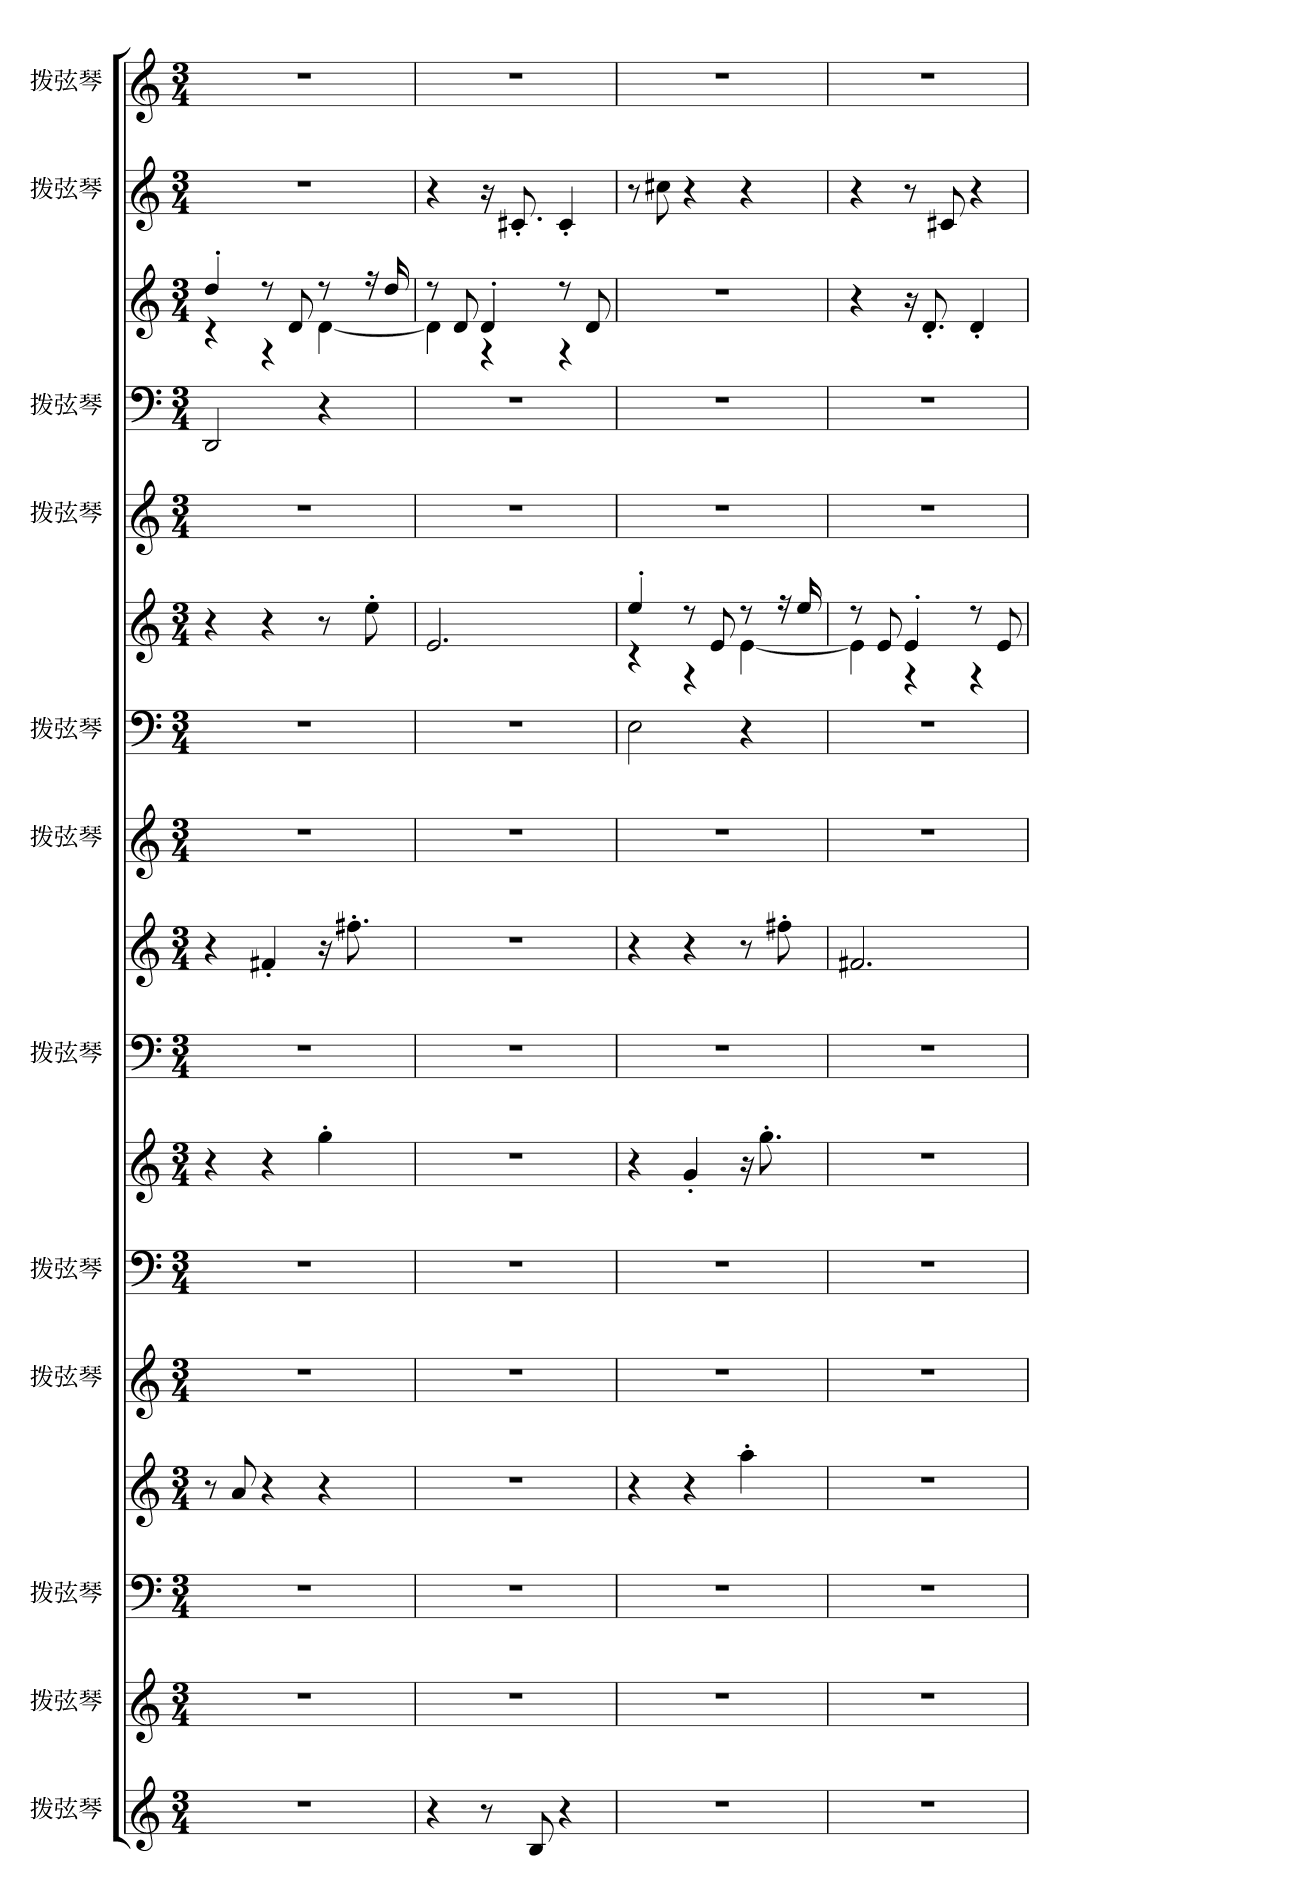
**kern	**kern	**kern	**kern	**kern	**kern	**kern	**kern	**kern	**kern	**kern	**kern	**kern	**kern	**kern	**kern	**kern
*part12	*part11	*part10	*part10	*part9	*part8	*part8	*part7	*part7	*part6	*part5	*part5	*part4	*part3	*part3	*part2	*part1
*staff17	*staff16	*staff15	*staff14	*staff13	*staff12	*staff11	*staff10	*staff9	*staff8	*staff7	*staff6	*staff5	*staff4	*staff3	*staff2	*staff1
*I"拨弦琴	*I"拨弦琴	*I"拨弦琴	*	*I"拨弦琴	*I"拨弦琴	*	*I"拨弦琴	*	*I"拨弦琴	*I"拨弦琴	*	*I"拨弦琴	*I"拨弦琴	*	*I"拨弦琴	*I"拨弦琴
*clefG2	*clefG2	*clefF4	*clefG2	*clefG2	*clefF4	*clefG2	*clefF4	*clefG2	*clefG2	*clefF4	*clefG2	*clefG2	*clefF4	*clefG2	*clefG2	*clefG2
*k[]	*k[]	*k[]	*k[]	*k[]	*k[]	*k[]	*k[]	*k[]	*k[]	*k[]	*k[]	*k[]	*k[]	*k[]	*k[]	*k[]
*M3/4	*M3/4	*M3/4	*M3/4	*M3/4	*M3/4	*M3/4	*M3/4	*M3/4	*M3/4	*M3/4	*M3/4	*M3/4	*M3/4	*M3/4	*M3/4	*M3/4
*MM105	*MM105	*MM105	*MM105	*MM105	*MM105	*MM105	*MM105	*MM105	*MM105	*MM105	*MM105	*MM105	*MM105	*MM105	*MM105	*MM105
=1	=1	=1	=1	=1	=1	=1	=1	=1	=1	=1	=1	=1	=1	=1	=1	=1
*	*	*	*	*	*	*	*	*	*	*	*	*	*	*^	*	*
2.r	2.r	2.r	8r	2.r	2.r	4r	2.r	4r	2.r	2.r	4r	2.r	2DD/	4dd'/	4r	2.r	2.r
.	.	.	8a/	.	.	.	.	.	.	.	.	.	.	.	.	.	.
.	.	.	4r	.	.	4r	.	4f#X'/	.	.	4r	.	.	8r	4r	.	.
.	.	.	.	.	.	.	.	.	.	.	.	.	.	8d/	.	.	.
.	.	.	4r	.	.	4gg'\	.	16r	.	.	8r	.	4r	8r	[4d\	.	.
.	.	.	.	.	.	.	.	8.ff#X'\	.	.	.	.	.	.	.	.	.
.	.	.	.	.	.	.	.	.	.	.	8ee'\	.	.	16r	.	.	.
.	.	.	.	.	.	.	.	.	.	.	.	.	.	16dd/	.	.	.
=2	=2	=2	=2	=2	=2	=2	=2	=2	=2	=2	=2	=2	=2	=2	=2	=2	=2
4r	2.r	2.r	2.r	2.r	2.r	2.r	2.r	2.r	2.r	2.r	2.e/	2.r	2.r	8r	4d\]	4r	2.r
.	.	.	.	.	.	.	.	.	.	.	.	.	.	8d/	.	.	.
8r	.	.	.	.	.	.	.	.	.	.	.	.	.	4d'/	4r	16r	.
.	.	.	.	.	.	.	.	.	.	.	.	.	.	.	.	8.c#X'/	.
8B/	.	.	.	.	.	.	.	.	.	.	.	.	.	.	.	.	.
4r	.	.	.	.	.	.	.	.	.	.	.	.	.	8r	4r	4c#'/	.
.	.	.	.	.	.	.	.	.	.	.	.	.	.	8d/	.	.	.
*	*	*	*	*	*	*	*	*	*	*	*	*	*	*v	*v	*	*
=3	=3	=3	=3	=3	=3	=3	=3	=3	=3	=3	=3	=3	=3	=3	=3	=3
*	*	*	*	*	*	*	*	*	*	*	*^	*	*	*	*	*
2.r	2.r	2.r	4r	2.r	2.r	4r	2.r	4r	2.r	2E\	4ee'/	4r	2.r	2.r	2.r	8r	2.r
.	.	.	.	.	.	.	.	.	.	.	.	.	.	.	.	8cc#X\	.
.	.	.	4r	.	.	4g'/	.	4r	.	.	8r	4r	.	.	.	4r	.
.	.	.	.	.	.	.	.	.	.	.	8e/	.	.	.	.	.	.
.	.	.	4aa'\	.	.	16r	.	8r	.	4r	8r	[4e\	.	.	.	4r	.
.	.	.	.	.	.	8.gg'\	.	.	.	.	.	.	.	.	.	.	.
.	.	.	.	.	.	.	.	8ff#X'\	.	.	16r	.	.	.	.	.	.
.	.	.	.	.	.	.	.	.	.	.	16ee/	.	.	.	.	.	.
=4	=4	=4	=4	=4	=4	=4	=4	=4	=4	=4	=4	=4	=4	=4	=4	=4	=4
2.r	2.r	2.r	2.r	2.r	2.r	2.r	2.r	2.f#X/	2.r	2.r	8r	4e\]	2.r	2.r	4r	4r	2.r
.	.	.	.	.	.	.	.	.	.	.	8e/	.	.	.	.	.	.
.	.	.	.	.	.	.	.	.	.	.	4e'/	4r	.	.	16r	8r	.
.	.	.	.	.	.	.	.	.	.	.	.	.	.	.	8.d'/	.	.
.	.	.	.	.	.	.	.	.	.	.	.	.	.	.	.	8c#X/	.
.	.	.	.	.	.	.	.	.	.	.	8r	4r	.	.	4d'/	4r	.
.	.	.	.	.	.	.	.	.	.	.	8e/	.	.	.	.	.	.
*	*	*	*	*	*	*	*	*	*	*	*v	*v	*	*	*	*	*
=	=	=	=	=	=	=	=	=	=	=	=	=	=	=	=	=
*-	*-	*-	*-	*-	*-	*-	*-	*-	*-	*-	*-	*-	*-	*-	*-	*-
